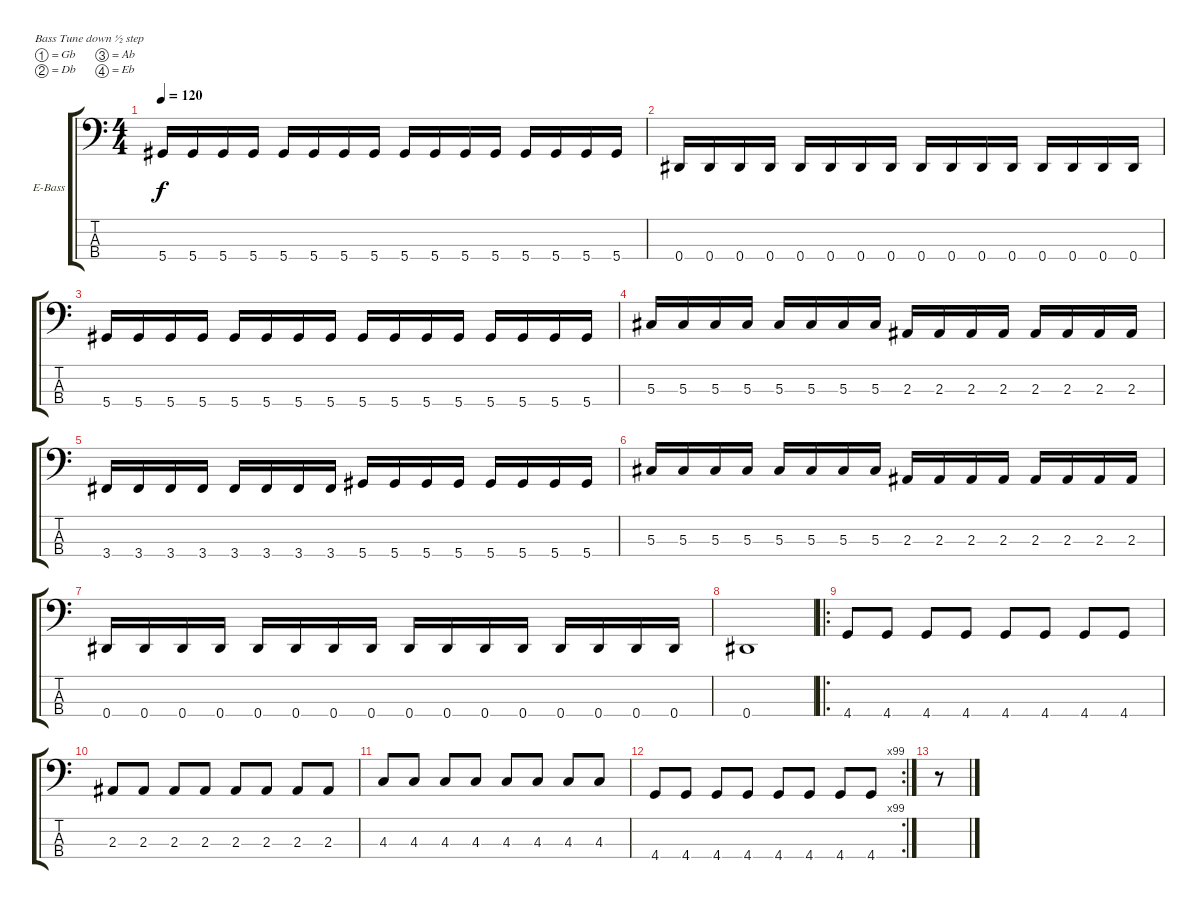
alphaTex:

\bracketExtendMode groupsimilarinstruments
\firstSystemTrackNameOrientation horizontal
\otherSystemsTrackNameOrientation horizontal
\track ("Electric Bass" "E-Bass") {instrument electricbassfinger}
\staff {score tabs}
\tuning (Gb2 Db2 Ab1 Eb1)
\ts (4 4)
\tempo 120
\clef f4
\scale
0.333333
\ks c
5.4.16{dy f} 5.4.16 5.4.16 5.4.16 5.4.16 5.4.16 5.4.16 5.4.16 5.4.16 5.4.16 5.4.16 5.4.16 5.4.16 5.4.16 5.4.16 5.4.16 |
\scale
0.333333 0.4.16 0.4.16 0.4.16 0.4.16 0.4.16 0.4.16 0.4.16 0.4.16 0.4.16 0.4.16 0.4.16 0.4.16 0.4.16 0.4.16 0.4.16 0.4.16 |
\scale
0.333333 5.4.16 5.4.16 5.4.16 5.4.16 5.4.16 5.4.16 5.4.16 5.4.16 5.4.16 5.4.16 5.4.16 5.4.16 5.4.16 5.4.16 5.4.16 5.4.16 |
\scale
0.333333 5.3.16 5.3.16 5.3.16 5.3.16 5.3.16 5.3.16 5.3.16 5.3.16 2.3.16 2.3.16 2.3.16 2.3.16 2.3.16 2.3.16 2.3.16 2.3.16 |
\scale
0.333333 3.4.16 3.4.16 3.4.16 3.4.16 3.4.16 3.4.16 3.4.16 3.4.16 5.4.16 5.4.16 5.4.16 5.4.16 5.4.16 5.4.16 5.4.16 5.4.16 |
\scale
0.208191 5.3.16 5.3.16 5.3.16 5.3.16 5.3.16 5.3.16 5.3.16 5.3.16 2.3.16 2.3.16 2.3.16 2.3.16 2.3.16 2.3.16 2.3.16 2.3.16 |
\scale
0.395904 0.4.16 0.4.16 0.4.16 0.4.16 0.4.16 0.4.16 0.4.16 0.4.16 0.4.16 0.4.16 0.4.16 0.4.16 0.4.16 0.4.16 0.4.16 0.4.16 |
\scale
0.333333 0.4.1 |
\ro
4.4.8 4.4.8 4.4.8 4.4.8 4.4.8 4.4.8 4.4.8 4.4.8 |
2.3.8 2.3.8 2.3.8 2.3.8 2.3.8 2.3.8 2.3.8 2.3.8 |
4.3.8 4.3.8 4.3.8 4.3.8 4.3.8 4.3.8 4.3.8 4.3.8 |
\rc 99
4.4.8 4.4.8 4.4.8 4.4.8 4.4.8 4.4.8 4.4.8 4.4.8 |
r.8
